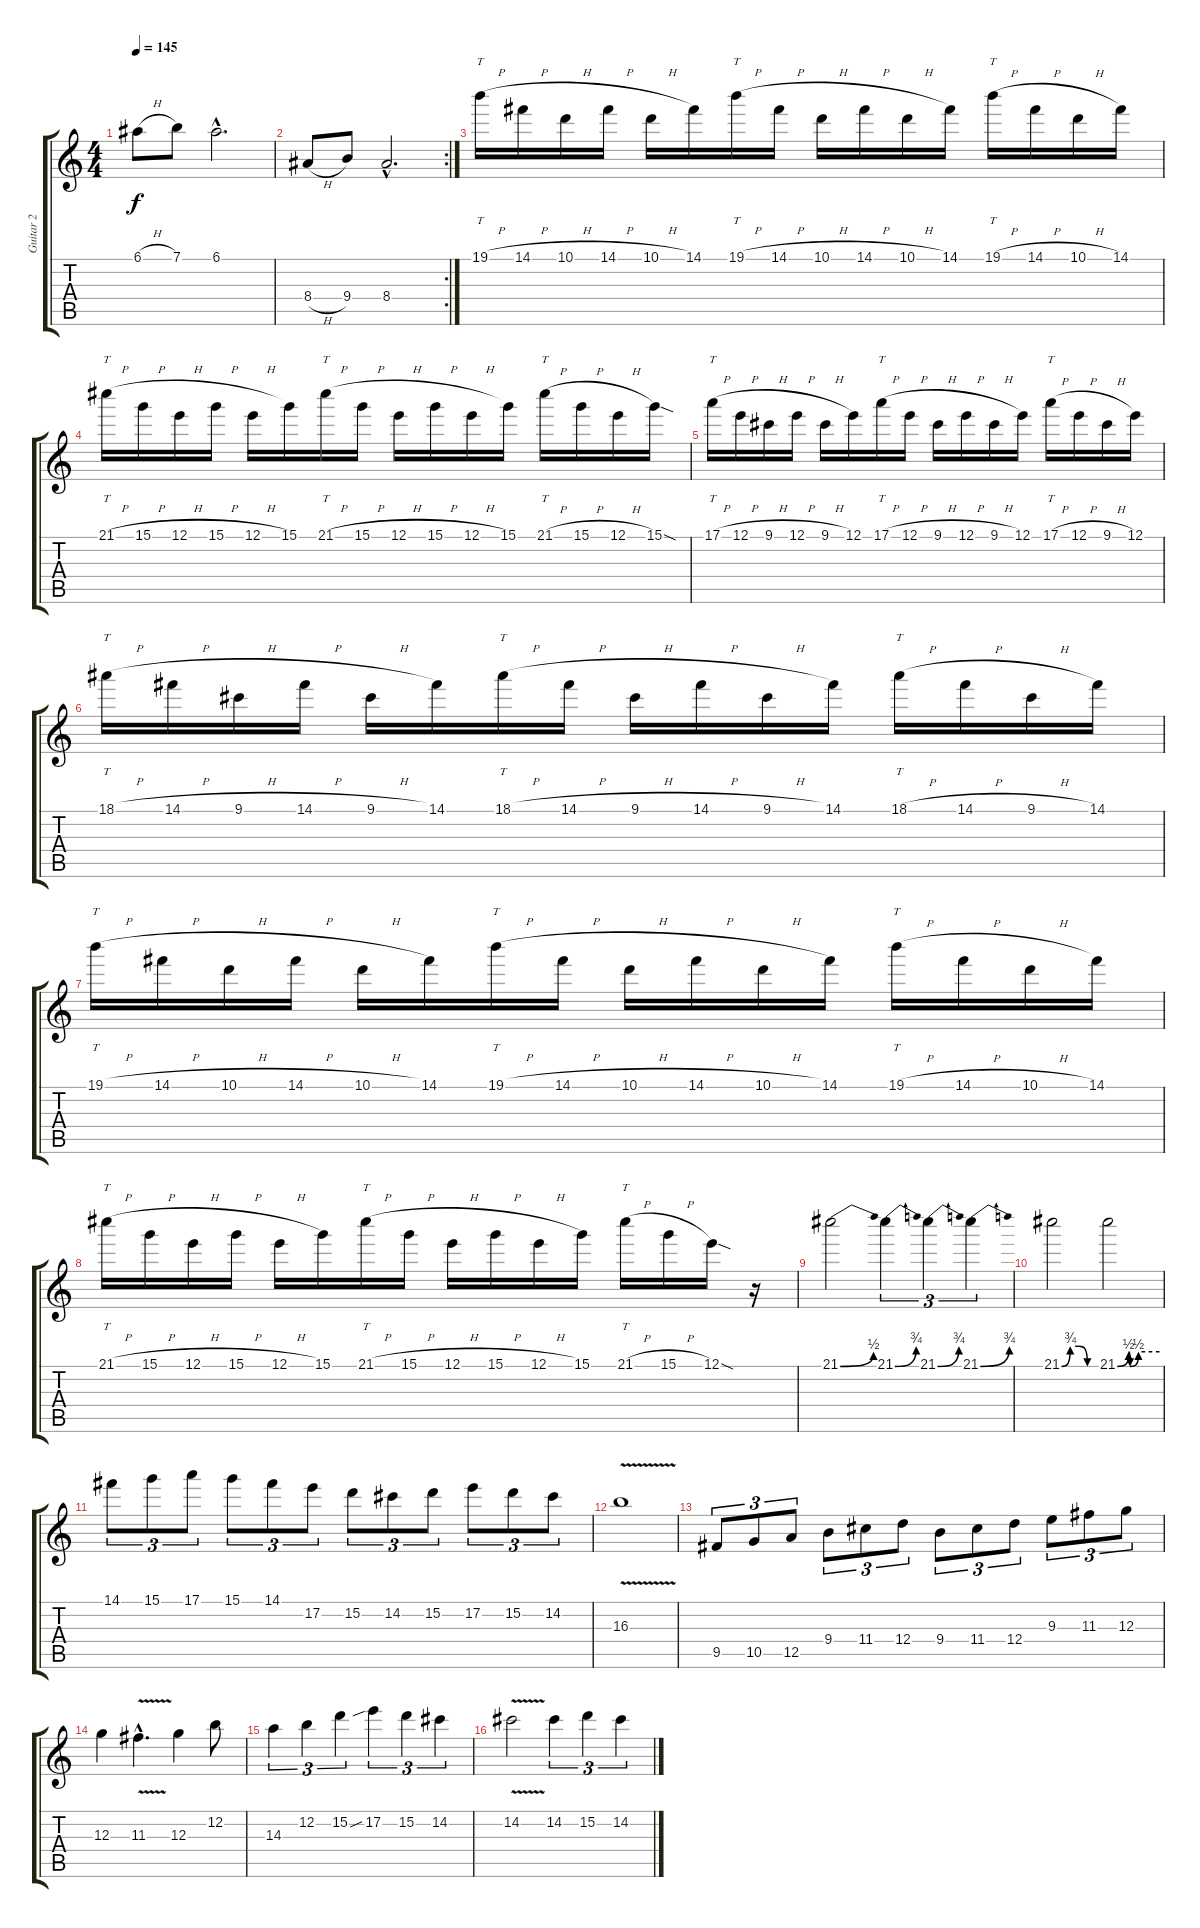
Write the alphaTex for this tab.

\track ("Guitar 2" "Guitar 2") {instrument distortionguitar}
\staff {score tabs}
\tuning (E4 B3 G3 D3 A2 E2) {hide}
\ts (4 4)
\tempo 145
\clef g2
\ks c
6.1{h}.8{dy f} 7.1.8 6.1{hac}.2{d} |
\rc 2
8.4{h}.8 9.4.8 8.4{hac}.2{d} |
19.1{h}.16{tt volume 12 balance 8} 14.1{h}.16 10.1{h}.16 14.1{h}.16 10.1{h}.16 14.1.16 19.1{h}.16{tt} 14.1{h}.16 10.1{h}.16 14.1{h}.16 10.1{h}.16 14.1.16 19.1{h}.16{tt} 14.1{h}.16 10.1{h}.16 14.1.16 |
21.1{h}.16{tt} 15.1{h}.16 12.1{h}.16 15.1{h}.16 12.1{h}.16 15.1.16 21.1{h}.16{tt} 15.1{h}.16 12.1{h}.16 15.1{h}.16 12.1{h}.16 15.1.16 21.1{h}.16{tt} 15.1{h}.16 12.1{h}.16 15.1{sod}.16 |
17.1{h}.16{tt} 12.1{h}.16 9.1{h}.16 12.1{h}.16 9.1{h}.16 12.1.16 17.1{h}.16{tt} 12.1{h}.16 9.1{h}.16 12.1{h}.16 9.1{h}.16 12.1.16 17.1{h}.16{tt} 12.1{h}.16 9.1{h}.16 12.1.16 |
18.1{h}.16{tt} 14.1{h}.16 9.1{h}.16 14.1{h}.16 9.1{h}.16 14.1.16 18.1{h}.16{tt} 14.1{h}.16 9.1{h}.16 14.1{h}.16 9.1{h}.16 14.1.16 18.1{h}.16{tt} 14.1{h}.16 9.1{h}.16 14.1.16 |
19.1{h}.16{tt} 14.1{h}.16 10.1{h}.16 14.1{h}.16 10.1{h}.16 14.1.16 19.1{h}.16{tt} 14.1{h}.16 10.1{h}.16 14.1{h}.16 10.1{h}.16 14.1.16 19.1{h}.16{tt} 14.1{h}.16 10.1{h}.16 14.1.16 |
21.1{h}.16{tt} 15.1{h}.16 12.1{h}.16 15.1{h}.16 12.1{h}.16 15.1.16 21.1{h}.16{tt} 15.1{h}.16 12.1{h}.16 15.1{h}.16 12.1{h}.16 15.1.16 21.1{h}.16{tt} 15.1{h}.16 12.1{sod}.16 r.16 |
21.1{be (bend 0 0 60 2)}.2 21.1{be (bend 0 0 60 3)}.4{tu (3 2)} 21.1{be (bend 0 0 60 3)}.4{tu (3 2)} 21.1{be (bend 0 0 60 3)}.4{tu (3 2)} |
21.1{be (custom 0 0 15 3 30 3 45 0 60 0)}.2 21.1{be (custom 0 0 16 2 18 0 30 2 60 2)}.2 |
14.1.8{tu (3 2)} 15.1.8{tu (3 2)} 17.1.8{tu (3 2)} 15.1.8{tu (3 2)} 14.1.8{tu (3 2)} 17.2.8{tu (3 2)} 15.2.8{tu (3 2)} 14.2.8{tu (3 2)} 15.2.8{tu (3 2)} 17.2.8{tu (3 2)} 15.2.8{tu (3 2)} 14.2.8{tu (3 2)} |
16.3{v}.1 |
9.5.8{tu (3 2)} 10.5.8{tu (3 2)} 12.5.8{tu (3 2)} 9.4.8{tu (3 2)} 11.4.8{tu (3 2)} 12.4.8{tu (3 2)} 9.4.8{tu (3 2)} 11.4.8{tu (3 2)} 12.4.8{tu (3 2)} 9.3.8{tu (3 2)} 11.3.8{tu (3 2)} 12.3.8{tu (3 2)} |
12.3.4 11.3{v hac}.4{d} 12.3.4 12.2.8 |
14.3.4{tu (3 2)} 12.2.4{tu (3 2)} 15.2.4{tu (3 2)} 17.2{sib}.4{tu (3 2)} 15.2.4{tu (3 2)} 14.2.4{tu (3 2)} |
14.2{v}.2 14.2.4{tu (3 2)} 15.2.4{tu (3 2)} 14.2.4{tu (3 2)}
